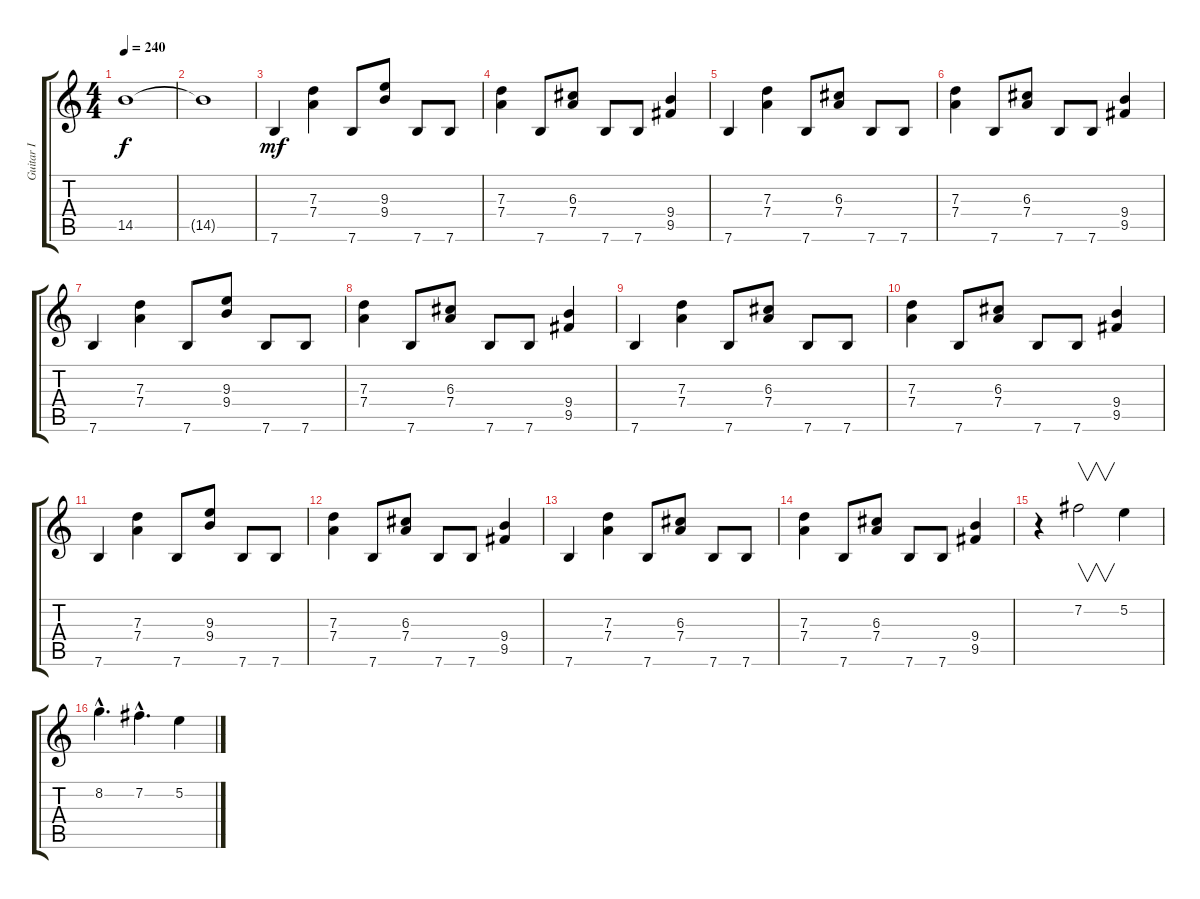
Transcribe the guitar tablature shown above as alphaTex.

\track ("Guitar I" "Guitar I") {instrument overdrivenguitar}
\staff {score tabs}
\tuning (E4 B3 G3 D3 A2 E2) {hide}
\ts (4 4)
\tempo 240
\clef g2
\ks c
14.5{t}.1{dy f} |
14.5{t}.1 |
7.6.4{dy mf} (7.3 7.4).4 7.6.8 (9.3 9.4).8 7.6.8 7.6.8 |
(7.3 7.4).4 7.6.8 (6.3 7.4).8 7.6.8 7.6.8 (9.4 9.5).4 |
7.6.4 (7.3 7.4).4 7.6.8 (6.3 7.4).8 7.6.8 7.6.8 |
(7.3 7.4).4 7.6.8 (6.3 7.4).8 7.6.8 7.6.8 (9.4 9.5).4 |
7.6.4 (7.3 7.4).4 7.6.8 (9.3 9.4).8 7.6.8 7.6.8 |
(7.3 7.4).4 7.6.8 (6.3 7.4).8 7.6.8 7.6.8 (9.4 9.5).4 |
7.6.4 (7.3 7.4).4 7.6.8 (6.3 7.4).8 7.6.8 7.6.8 |
(7.3 7.4).4 7.6.8 (6.3 7.4).8 7.6.8 7.6.8 (9.4 9.5).4 |
7.6.4 (7.3 7.4).4 7.6.8 (9.3 9.4).8 7.6.8 7.6.8 |
(7.3 7.4).4 7.6.8 (6.3 7.4).8 7.6.8 7.6.8 (9.4 9.5).4 |
7.6.4 (7.3 7.4).4 7.6.8 (6.3 7.4).8 7.6.8 7.6.8 |
(7.3 7.4).4 7.6.8 (6.3 7.4).8 7.6.8 7.6.8 (9.4 9.5).4 |
r.4 7.2.2{v} 5.2.4 |
8.2{hac}.4{d} 7.2{hac}.4{d} 5.2.4
